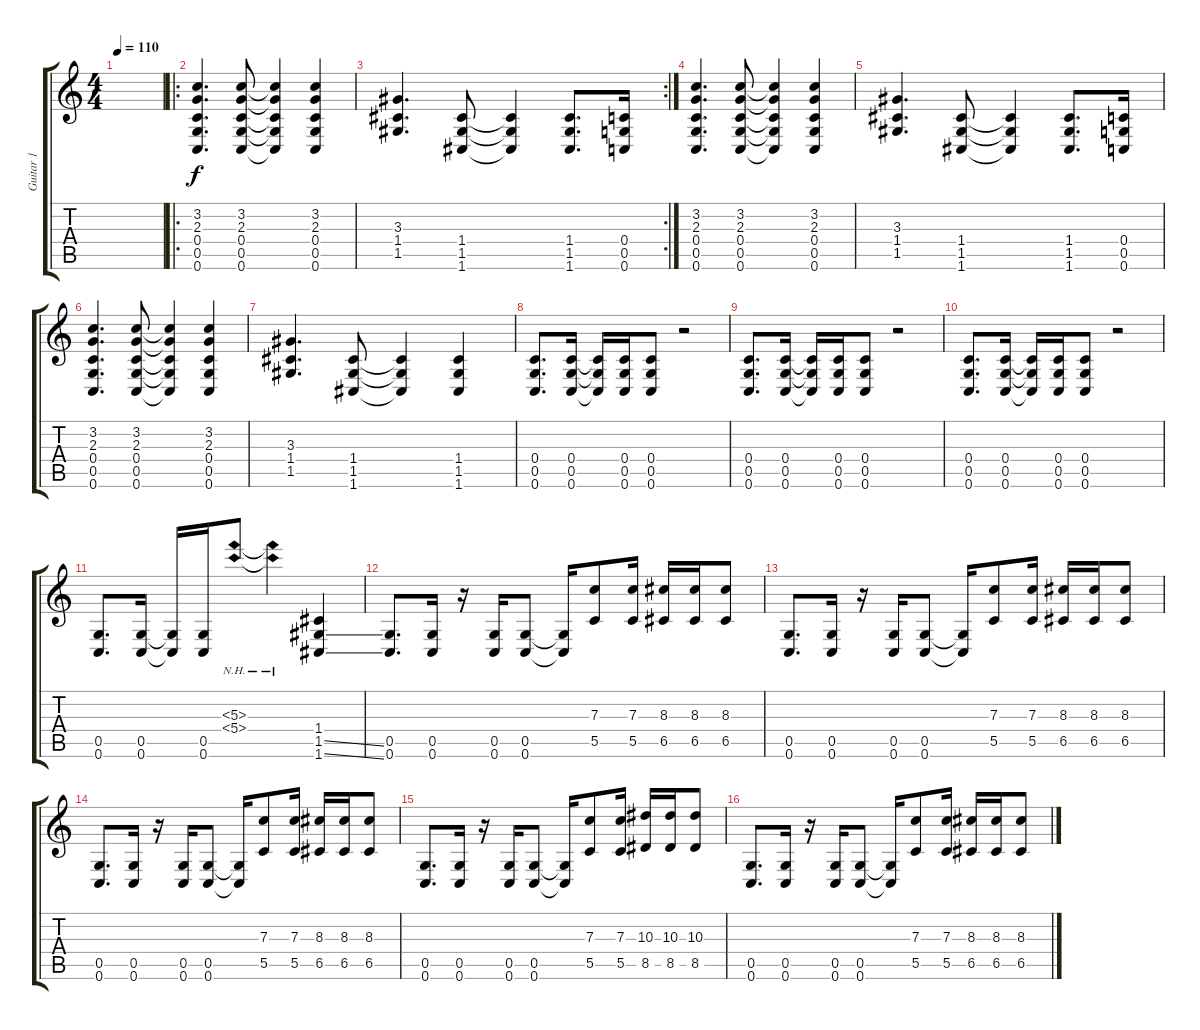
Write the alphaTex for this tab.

\track ("Guitar 1" "Guitar 1") {instrument overdrivenguitar}
\staff {score tabs}
\tuning (D4 A3 F3 C3 G2 C2) {hide}
\ts (4 4)
\tempo 110
\clef g2
\ks c
|
\ro
(3.2 2.3 0.4 0.5 0.6).4{d} (3.2 2.3 0.4 0.5 0.6).8 (3.2{t} 2.3{t} 0.4{t} 0.5{t} 0.6{t}).4 (3.2 2.3 0.4 0.5 0.6).4 |
\rc 2
(3.3 1.4 1.5).4{d} (1.4 1.5 1.6).8 (1.4{t} 1.5{t} 1.6{t}).4 (1.4 1.5 1.6).8{d} (0.4 0.5 0.6).16 |
(3.2 2.3 0.4 0.5 0.6).4{d} (3.2 2.3 0.4 0.5 0.6).8 (3.2{t} 2.3{t} 0.4{t} 0.5{t} 0.6{t}).4 (3.2 2.3 0.4 0.5 0.6).4 |
(3.3 1.4 1.5).4{d} (1.4 1.5 1.6).8 (1.4{t} 1.5{t} 1.6{t}).4 (1.4 1.5 1.6).8{d} (0.4 0.5 0.6).16 |
(3.2 2.3 0.4 0.5 0.6).4{d} (3.2 2.3 0.4 0.5 0.6).8 (3.2{t} 2.3{t} 0.4{t} 0.5{t} 0.6{t}).4 (3.2 2.3 0.4 0.5 0.6).4 |
(3.3 1.4 1.5).4{d} (1.4 1.5 1.6).8 (1.4{t} 1.5{t} 1.6{t}).4 (1.4 1.5 1.6).4 |
(0.4 0.5 0.6).8{d} (0.4 0.5 0.6).16 (0.4{t} 0.5{t} 0.6{t}).16 (0.4 0.5 0.6).16 (0.4 0.5 0.6).8 r.2 |
(0.4 0.5 0.6).8{d} (0.4 0.5 0.6).16 (0.4{t} 0.5{t} 0.6{t}).16 (0.4 0.5 0.6).16 (0.4 0.5 0.6).8 r.2 |
(0.4 0.5 0.6).8{d} (0.4 0.5 0.6).16 (0.4{t} 0.5{t} 0.6{t}).16 (0.4 0.5 0.6).16 (0.4 0.5 0.6).8 r.2 |
(0.5 0.6).8{d} (0.5 0.6).16 (0.5{t} 0.6{t}).16 (0.5 0.6).16 (5.3{nh} 5.4{nh}).8 (5.3{nh t} 5.4{nh t}).4 (1.4 1.5{ss} 1.6{ss}).4 |
(0.5 0.6).8{d} (0.5 0.6).16 r.16 (0.5 0.6).16 (0.5 0.6).8 (0.5{t} 0.6{t}).16 (7.3 5.5).8 (7.3 5.5).16 (8.3 6.5).16 (8.3 6.5).16 (8.3 6.5).8 |
(0.5 0.6).8{d} (0.5 0.6).16 r.16 (0.5 0.6).16 (0.5 0.6).8 (0.5{t} 0.6{t}).16 (7.3 5.5).8 (7.3 5.5).16 (8.3 6.5).16 (8.3 6.5).16 (8.3 6.5).8 |
(0.5 0.6).8{d} (0.5 0.6).16 r.16 (0.5 0.6).16 (0.5 0.6).8 (0.5{t} 0.6{t}).16 (7.3 5.5).8 (7.3 5.5).16 (8.3 6.5).16 (8.3 6.5).16 (8.3 6.5).8 |
(0.5 0.6).8{d} (0.5 0.6).16 r.16 (0.5 0.6).16 (0.5 0.6).8 (0.5{t} 0.6{t}).16 (7.3 5.5).8 (7.3 5.5).16 (10.3 8.5).16 (10.3 8.5).16 (10.3 8.5).8 |
(0.5 0.6).8{d} (0.5 0.6).16 r.16 (0.5 0.6).16 (0.5 0.6).8 (0.5{t} 0.6{t}).16 (7.3 5.5).8 (7.3 5.5).16 (8.3 6.5).16 (8.3 6.5).16 (8.3 6.5).8
